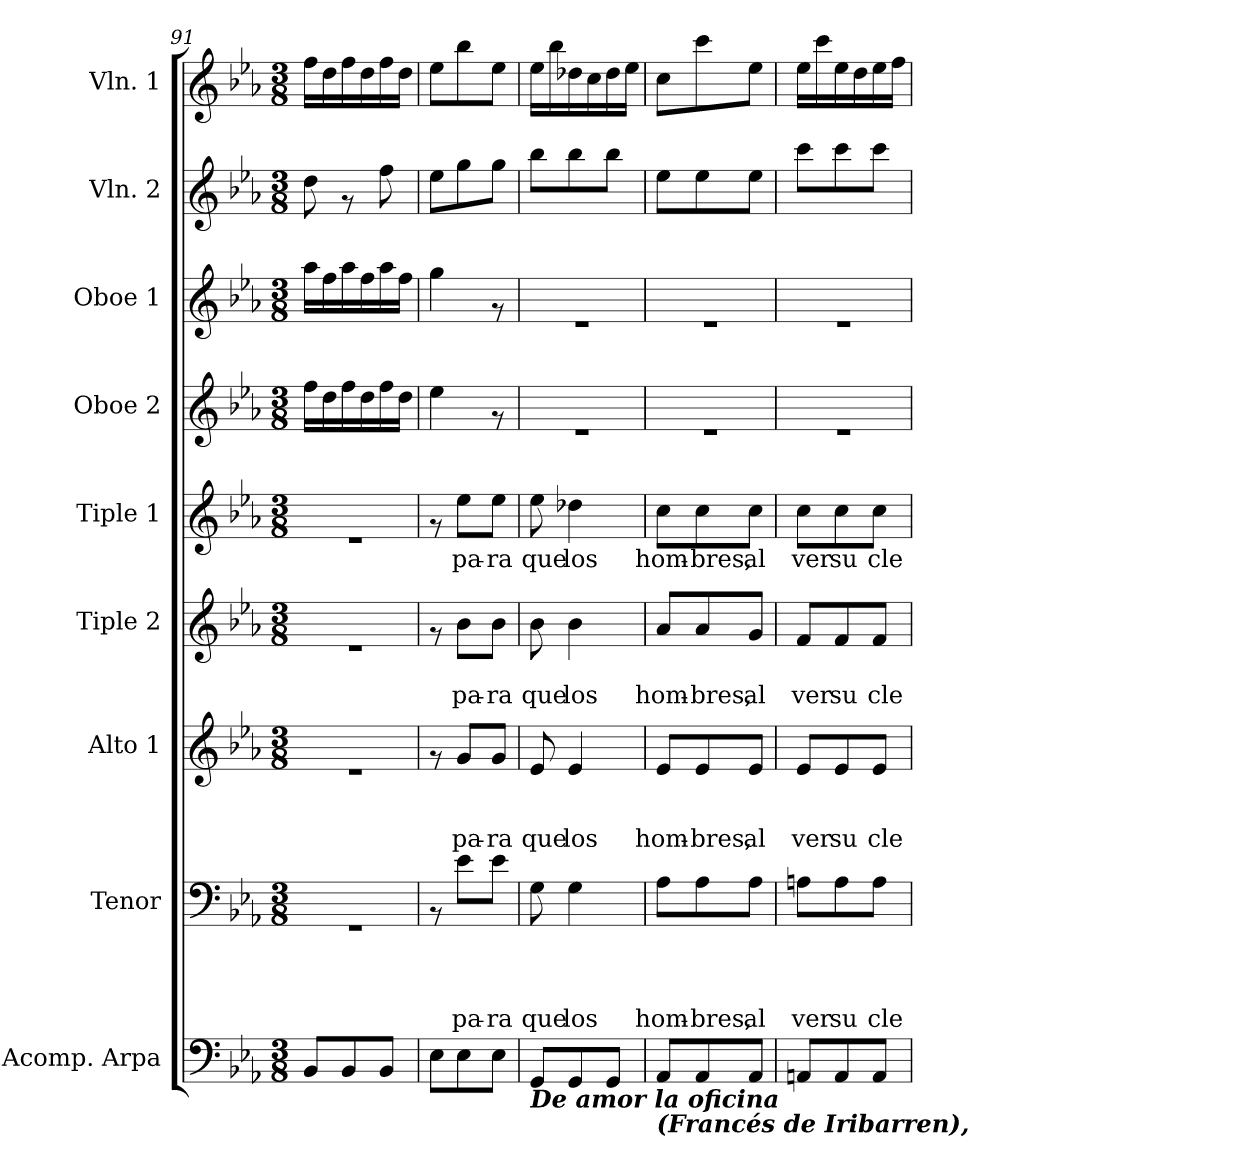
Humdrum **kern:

**kern	**kern	**text	**text	**text	**text	**kern	**text	**text	**text	**kern	**text	**text	**kern	**text	**kern	**kern	**kern	**kern
*part9	*part8	*part8	*part8	*part8	*part8	*part7	*part7	*part7	*part7	*part6	*part6	*part6	*part5	*part5	*part4	*part3	*part2	*part1
*staff9	*staff8	*staff8	*staff8	*staff8	*staff8	*staff7	*staff7	*staff7	*staff7	*staff6	*staff6	*staff6	*staff5	*staff5	*staff4	*staff3	*staff2	*staff1
*I"Acomp. Arpa	*I"Tenor	*	*	*	*	*I"Alto 1	*	*	*	*I"Tiple 2	*	*	*I"Tiple 1	*	*I"Oboe 2	*I"Oboe 1	*I"Vln. 2	*I"Vln. 1
*I'Acomp. Arpa	*I'Tenor	*	*	*	*	*I'Alto 1	*	*	*	*I'Tiple 2	*	*	*I'Tiple 1	*	*I'Oboe 2	*I'Oboe 1	*I'Vln. 2	*I'Vln. 1
*clefF4	*clefF4	*	*	*	*	*clefG2	*	*	*	*clefG2	*	*	*clefG2	*	*clefG2	*clefG2	*clefG2	*clefG2
*k[b-e-a-]	*k[b-e-a-]	*	*	*	*	*k[b-e-a-]	*	*	*	*k[b-e-a-]	*	*	*k[b-e-a-]	*	*k[b-e-a-]	*k[b-e-a-]	*k[b-e-a-]	*k[b-e-a-]
*E-:	*E-:	*	*	*	*	*E-:	*	*	*	*E-:	*	*	*E-:	*	*E-:	*E-:	*E-:	*E-:
*M3/8	*M3/8	*	*	*	*	*M3/8	*	*	*	*M3/8	*	*	*M3/8	*	*M3/8	*M3/8	*M3/8	*M3/8
=91	=91	=91	=91	=91	=91	=91	=91	=91	=91	=91	=91	=91	=91	=91	=91	=91	=91	=91
8BB-/L	4.rGG	.	.	.	.	4.re	.	.	.	4.re	.	.	4.re	.	16ff\LL	16aa-\LL	8dd\	16ff\LL
.	.	.	.	.	.	.	.	.	.	.	.	.	.	.	16dd\	16ff\	.	16dd\
8BB-/	.	.	.	.	.	.	.	.	.	.	.	.	.	.	16ff\	16aa-\	8rf	16ff\
.	.	.	.	.	.	.	.	.	.	.	.	.	.	.	16dd\	16ff\	.	16dd\
8BB-/J	.	.	.	.	.	.	.	.	.	.	.	.	.	.	16ff\	16aa-\	8ff\	16ff\
.	.	.	.	.	.	.	.	.	.	.	.	.	.	.	16dd\JJ	16ff\JJ	.	16dd\JJ
=92	=92	=92	=92	=92	=92	=92	=92	=92	=92	=92	=92	=92	=92	=92	=92	=92	=92	=92
8E-\L	8rAA	.	.	.	.	8rf	.	.	.	8rf	.	.	8rf	.	4ee-\	4gg\	8ee-\L	8ee-\L
!	!	!	!	!	!LO:LY:b	!	!	!	!LO:LY:b	!	!	!LO:LY:b	!	!LO:LY:b	!	!	!	!
8E-\	8e-\L	.	.	.	pa-	8g/L	.	.	pa-	8b-\L	.	pa-	8ee-\L	pa-	.	.	8gg\	8bb-\
!	!	!	!	!	!LO:LY:b	!	!	!	!LO:LY:b	!	!	!LO:LY:b	!	!LO:LY:b	!	!	!	!
8E-\J	8e-\J	.	.	.	-ra	8g/J	.	.	-ra	8b-\J	.	-ra	8ee-\J	-ra	8rf	8rf	8gg\J	8ee-\J
=93	=93	=93	=93	=93	=93	=93	=93	=93	=93	=93	=93	=93	=93	=93	=93	=93	=93	=93
!LO:TX:b:Bi:t=De amor la oficina	!	!	!	!	!	!	!	!	!	!	!	!	!	!	!	!	!	!
!	!	!	!	!	!LO:LY:b	!	!	!	!LO:LY:b	!	!	!LO:LY:b	!	!LO:LY:b	!	!	!	!
8GG/L	8G\	.	.	.	que	8e-/	.	.	que	8b-\	.	que	8ee-\	que	4.re	4.re	8bb-\L	16ee-\LL
.	.	.	.	.	.	.	.	.	.	.	.	.	.	.	.	.	.	16bb-\
!	!	!	!	!	!LO:LY:b	!	!	!	!LO:LY:b	!	!	!LO:LY:b	!	!LO:LY:b	!	!	!	!
8GG/	4G\	.	.	.	los	4e-/	.	.	los	4b-\	.	los	4dd-X\	los	.	.	8bb-\	16dd-X\
.	.	.	.	.	.	.	.	.	.	.	.	.	.	.	.	.	.	16cc\
8GG/J	.	.	.	.	.	.	.	.	.	.	.	.	.	.	.	.	8bb-\J	16dd-\
.	.	.	.	.	.	.	.	.	.	.	.	.	.	.	.	.	.	16ee-\JJ
=94	=94	=94	=94	=94	=94	=94	=94	=94	=94	=94	=94	=94	=94	=94	=94	=94	=94	=94
!LO:TX:b:Bi:t=(Francés de Iribarren),	!	!	!	!	!	!	!	!	!	!	!	!	!	!	!	!	!	!
!	!	!	!	!	!LO:LY:b	!	!	!	!LO:LY:b	!	!	!LO:LY:b	!	!LO:LY:b	!	!	!	!
8AA-/L	8A-\L	.	.	.	hom-	8e-/L	.	.	hom-	8a-/L	.	hom-	8cc\L	hom-	4.re	4.re	8ee-\L	8cc\L
!	!	!	!	!	!LO:LY:b	!	!	!	!LO:LY:b	!	!	!LO:LY:b	!	!LO:LY:b	!	!	!	!
8AA-/	8A-\	.	.	.	-bres,	8e-/	.	.	-bres,	8a-/	.	-bres,	8cc\	-bres,	.	.	8ee-\	8ccc\
!	!	!	!	!	!LO:LY:b	!	!	!	!LO:LY:b	!	!	!LO:LY:b	!	!LO:LY:b	!	!	!	!
8AA-/J	8A-\J	.	.	.	al	8e-/J	.	.	al	8g/J	.	al	8cc\J	al	.	.	8ee-\J	8ee-\J
=95	=95	=95	=95	=95	=95	=95	=95	=95	=95	=95	=95	=95	=95	=95	=95	=95	=95	=95
!	!	!	!	!	!LO:LY:b	!	!	!	!LO:LY:b	!	!	!LO:LY:b	!	!LO:LY:b	!	!	!	!
8AAn/L	8An\L	.	.	.	ver	8e-/L	.	.	ver	8f/L	.	ver	8cc\L	ver	4.re	4.re	8ccc\L	16ee-\LL
.	.	.	.	.	.	.	.	.	.	.	.	.	.	.	.	.	.	16ccc\
!	!	!	!	!	!LO:LY:b	!	!	!	!LO:LY:b	!	!	!LO:LY:b	!	!LO:LY:b	!	!	!	!
8AA/	8A\	.	.	.	su	8e-/	.	.	su	8f/	.	su	8cc\	su	.	.	8ccc\	16ee-\
.	.	.	.	.	.	.	.	.	.	.	.	.	.	.	.	.	.	16dd\
!	!	!	!	!	!LO:LY:b	!	!	!	!LO:LY:b	!	!	!LO:LY:b	!	!LO:LY:b	!	!	!	!
8AA/J	8A\J	.	.	.	cle-	8e-/J	.	.	cle-	8f/J	.	cle-	8cc\J	cle-	.	.	8ccc\J	16ee-\
.	.	.	.	.	.	.	.	.	.	.	.	.	.	.	.	.	.	16ff\JJ
=	=	=	=	=	=	=	=	=	=	=	=	=	=	=	=	=	=	=
*-	*-	*-	*-	*-	*-	*-	*-	*-	*-	*-	*-	*-	*-	*-	*-	*-	*-	*-
